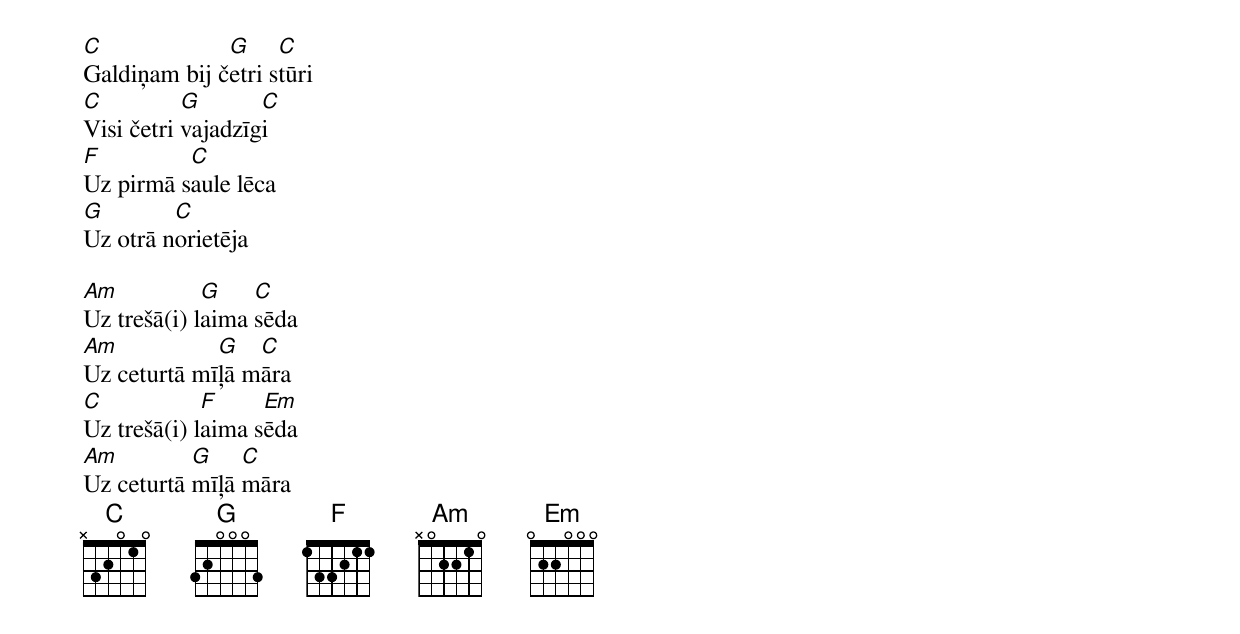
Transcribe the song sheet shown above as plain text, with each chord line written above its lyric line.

C             G     C
Galdiņam bij četri stūri
C          G       C
Visi četri vajadzīgi
F         C
Uz pirmā saule lēca
G        C
Uz otrā norietēja

Am           G    C
Uz trešā(i) laima sēda
Am           G   C
Uz ceturtā mīļā māra
C            F     Em
Uz trešā(i) laima sēda
Am         G    C
Uz ceturtā mīļā māra
